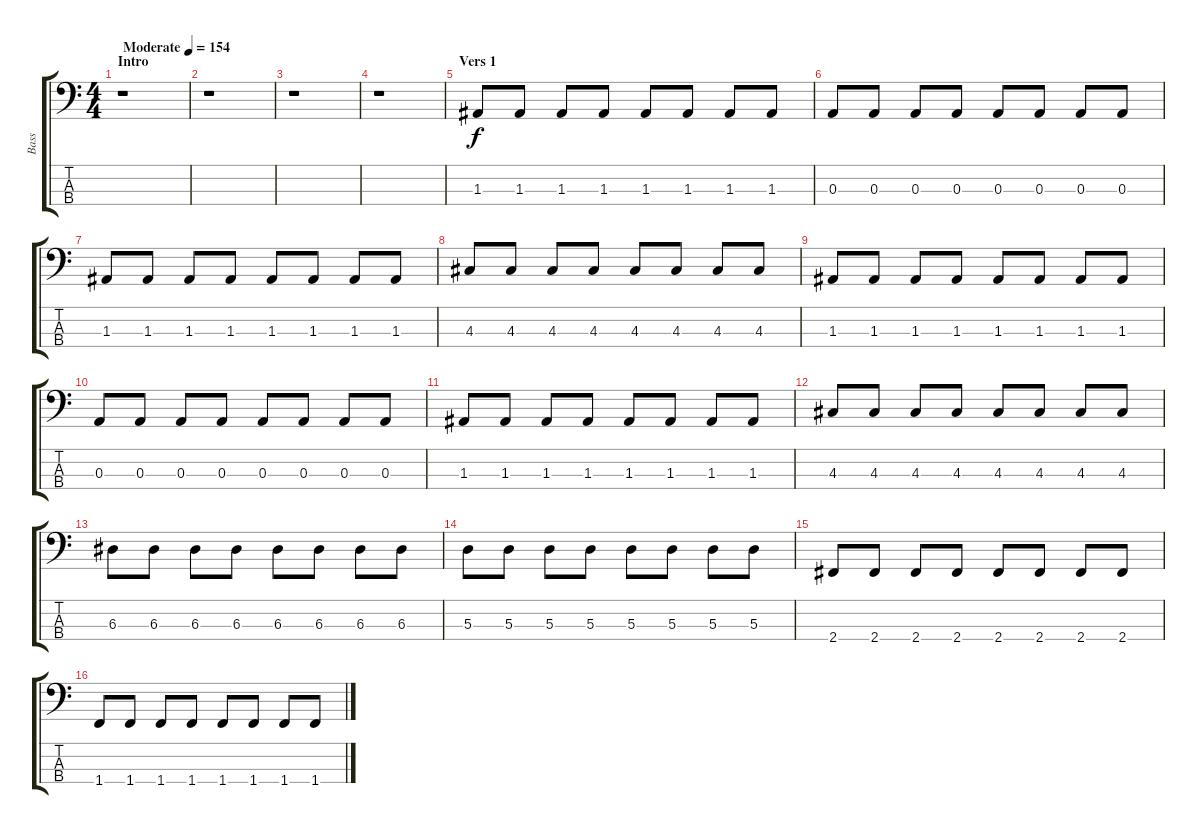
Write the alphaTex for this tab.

\track ("Bass" "Bass") {instrument electricbassfinger}
\staff {score tabs}
\tuning (G2 D2 A1 E1) {hide}
\ts (4 4)
\section ("" "Intro")
\tempo (154 "Moderate")
\clef f4
\ks c
r.1{dy f instrument electricbassfinger} |
r.1 |
r.1 |
r.1 |
\section ("" "Vers 1")
1.3.8 1.3.8 1.3.8 1.3.8 1.3.8 1.3.8 1.3.8 1.3.8 |
0.3.8 0.3.8 0.3.8 0.3.8 0.3.8 0.3.8 0.3.8 0.3.8 |
1.3.8 1.3.8 1.3.8 1.3.8 1.3.8 1.3.8 1.3.8 1.3.8 |
4.3.8 4.3.8 4.3.8 4.3.8 4.3.8 4.3.8 4.3.8 4.3.8 |
1.3.8 1.3.8 1.3.8 1.3.8 1.3.8 1.3.8 1.3.8 1.3.8 |
0.3.8 0.3.8 0.3.8 0.3.8 0.3.8 0.3.8 0.3.8 0.3.8 |
1.3.8 1.3.8 1.3.8 1.3.8 1.3.8 1.3.8 1.3.8 1.3.8 |
4.3.8 4.3.8 4.3.8 4.3.8 4.3.8 4.3.8 4.3.8 4.3.8 |
6.3.8 6.3.8 6.3.8 6.3.8 6.3.8 6.3.8 6.3.8 6.3.8 |
5.3.8 5.3.8 5.3.8 5.3.8 5.3.8 5.3.8 5.3.8 5.3.8 |
2.4.8 2.4.8 2.4.8 2.4.8 2.4.8 2.4.8 2.4.8 2.4.8 |
1.4.8 1.4.8 1.4.8 1.4.8 1.4.8 1.4.8 1.4.8 1.4.8
